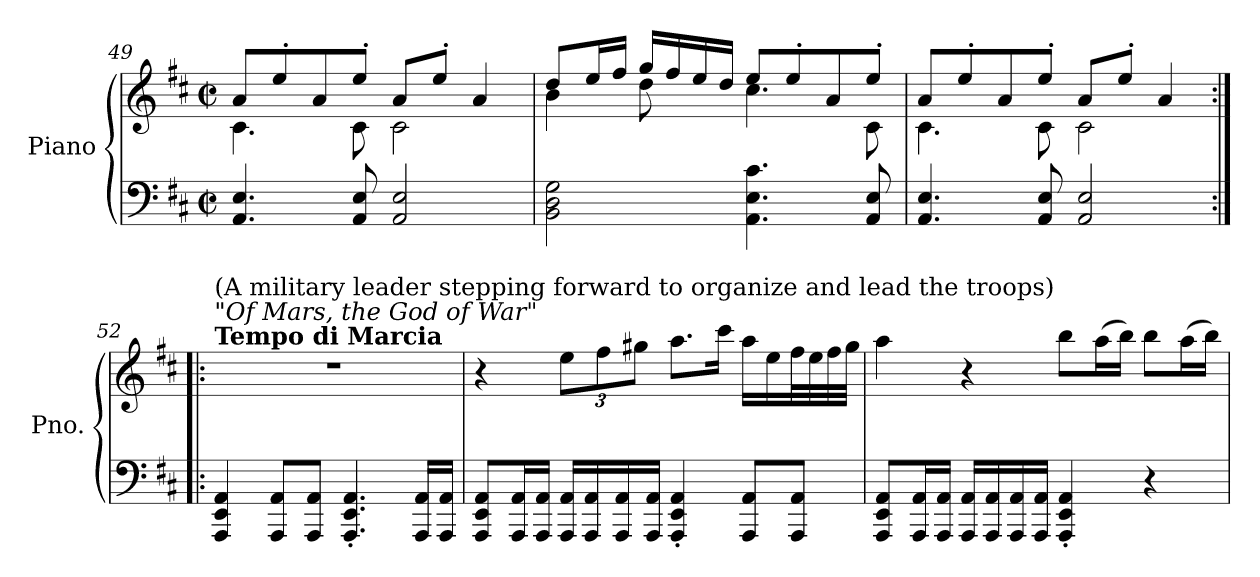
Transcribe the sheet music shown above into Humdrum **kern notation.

**kern	**kern
*part1	*part1
*staff2	*staff1
*I"Piano	*
*I'Pno.	*
!!LO:PB:g=z
*clefF4	*clefG2
*k[f#c#]	*k[f#c#]
*M2/2	*M2/2
*met(c|)	*met(c|)
=49	=49
*	*^
4.AA/ 4.E/	8a/L	4.c#\
.	8ee'/	.
.	8a/	.
8AA/ 8E/	8ee'/J	8c#\
2AA/ 2E/	8a/L	2c#\
.	8ee'/J	.
.	4a/	.
=50	=50	=50
2BB\ 2D\ 2G\	8dd/L	4b\
.	16ee/L	.
.	16ff#/JJ	.
.	16gg/LL	8dd\
.	16ff#/	.
.	16ee/	8ryy
.	16dd/JJ	.
4.AA\ 4.E\ 4.c#\	8ee/L	4.cc#\
.	8ee'/	.
.	8a/	.
8AA/ 8E/	8ee'/J	8c#\
=51	=51	=51
4.AA/ 4.E/	8a/L	4.c#\
.	8ee'/	.
.	8a/	.
8AA/ 8E/	8ee'/J	8c#\
2AA/ 2E/	8a/L	2c#\
.	8ee'/J	.
.	4a/	.
*	*v	*v
!!LO:LB:g=z
=52:|!|:	=52:|!|:
!	!LO:TX:a:B:t=Tempo di Marcia
!	!LO:TX:a:i:t="Of Mars, the God of War"
!	!LO:TX:a:t=(A military leader stepping forward to organize and lead the troops)
4AAA/ 4EE/ 4AA/	1r
8AAA/ 8AA/L	.
8AAA/ 8AA/J	.
4.AAA/' 4.EE/' 4.AA/'	.
16AAA/ 16AA/LL	.
16AAA/ 16AA/JJ	.
=53	=53
8AAA/ 8EE/ 8AA/L	4r
16AAA/ 16AA/L	.
16AAA/ 16AA/JJ	.
*	*Xbrackettup
16AAA/ 16AA/LL	12ee\L
16AAA/ 16AA/	.
.	12ff#\
16AAA/ 16AA/	.
.	12gg#X\J
16AAA/ 16AA/JJ	.
4AAA/' 4EE/' 4AA/'	8.aa\L
.	16ccc#\Jk
8AAA/ 8AA/L	16aa\LL
.	16ee\
8AAA/ 8AA/J	32ff#\L
.	32ee\
.	32ff#\
.	32gg#\JJJ
=54	=54
8AAA/ 8EE/ 8AA/L	4aa\
16AAA/ 16AA/L	.
16AAA/ 16AA/JJ	.
16AAA/ 16AA/LL	4r
16AAA/ 16AA/	.
16AAA/ 16AA/	.
16AAA/ 16AA/JJ	.
4AAA/' 4EE/' 4AA/'	8bb\L
.	(>16aa\L
.	16bb\JJ)
4r	8bb\L
.	(>16aa\L
.	16bb\JJ)
=	=
*-	*-
